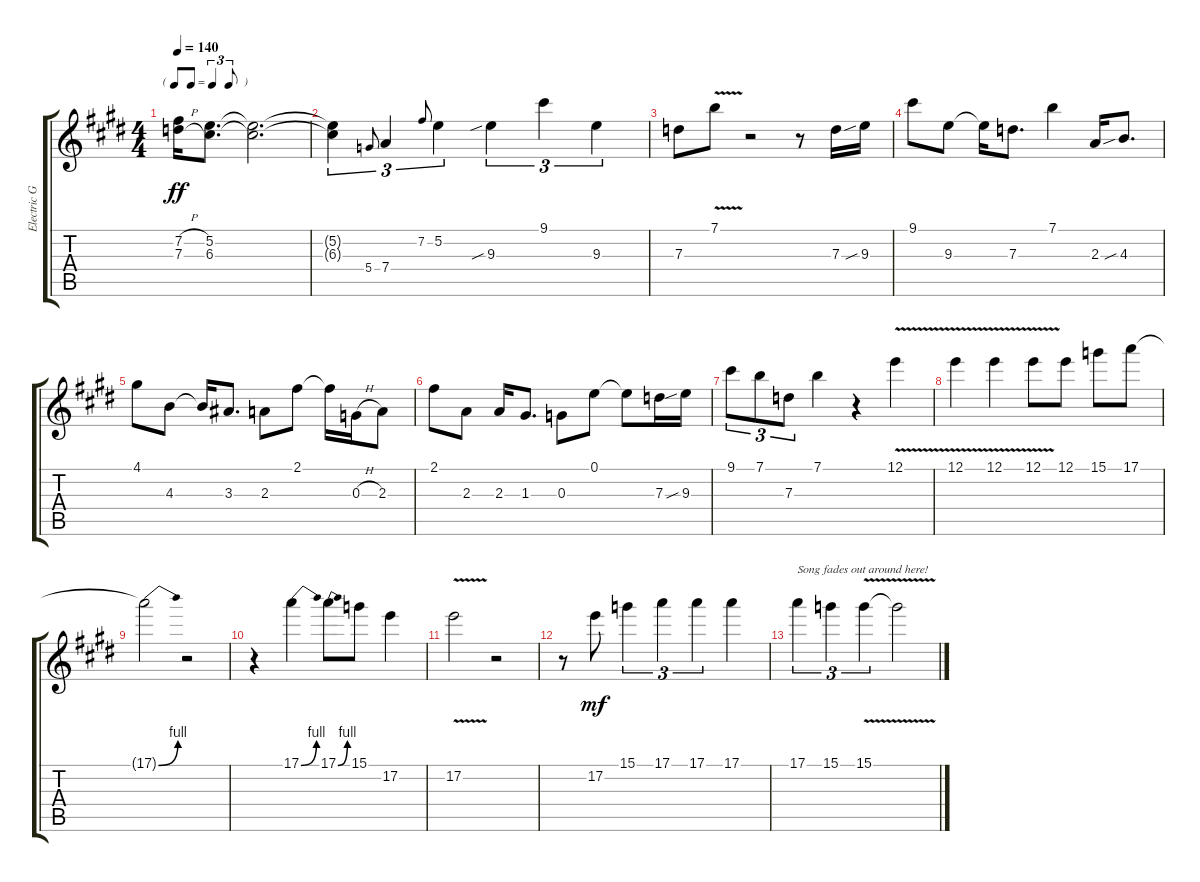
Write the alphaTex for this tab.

\track ("Electric Guitar" "Electric G") {instrument electricguitarclean}
\staff {score tabs}
\tuning (E4 B3 G3 D3 A2 E2) {hide}
\ts (4 4)
\tf triplet8th
\tempo 140
\clef g2
\ks e
(7.2{h} 7.3{h}).16{dy ff} (5.2 6.3).8{d} (5.2{t} 6.3{t}).2{d} |
(5.2{t} 6.3{t}).4{tu (3 2)} 5.4.8{gr onbeat} 7.4.4{tu (3 2)} 7.2.8{gr onbeat} 5.2.4{tu (3 2)} 9.3{sib}.4{tu (3 2)} 9.1.4{tu (3 2)} 9.3.4{tu (3 2)} |
7.3.8 7.1{v}.8 r.2 r.8 7.3.16 9.3{sib}.16 |
9.1.8 9.3.8 9.3{t}.16 7.3.8{d} 7.1.4 2.3.16 4.3{sib}.8{d} |
4.1.8 4.3.8 4.3{t}.16 3.3.8{d} 2.3.8 2.1.8 2.1{t}.16 0.3{h}.16 2.3.8 |
2.1.8 2.3.8 2.3.16 1.3.8{d} 0.3.8 0.1.8 0.1{t}.8 7.3.16 9.3{sib}.16 |
9.1.8{tu (3 2)} 7.1.8{tu (3 2)} 7.3.8{tu (3 2)} 7.1.4 r.4 12.1{v}.4 |
12.1{v}.4 12.1{v}.4 12.1{v}.8 12.1.8 15.1.8 17.1.8 |
17.1{be (bend 0 0 60 4) t}.2 r.2 |
r.4 17.1{be (bend 0 0 60 4)}.4 17.1{be (bend 0 0 60 4)}.8 15.1.8 17.2.4 |
17.2{v}.2 r.2 |
r.8 17.2.8{dy mf} 15.1.4{tu (3 2)} 17.1.4{tu (3 2)} 17.1.4{tu (3 2)} 17.1.4 |
17.1.4{tu (3 2) txt "Song fades out around here!"} 15.1.4{tu (3 2)} 15.1{v}.4{tu (3 2)} 15.1{v t}.2
